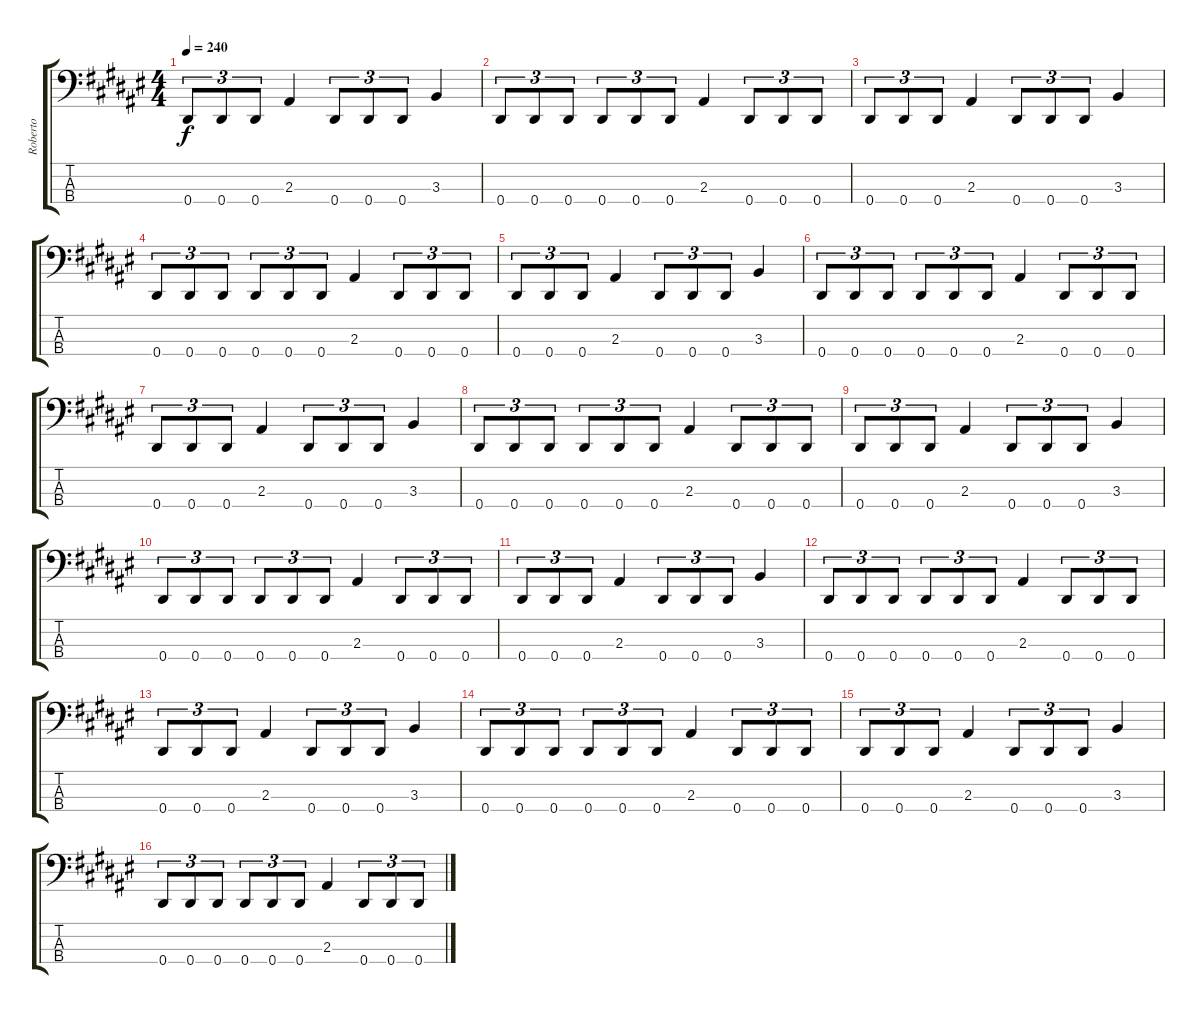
\track ("Roberto" "Roberto") {instrument electricbassfinger}
\staff {score tabs}
\tuning (Gb2 Db2 Ab1 Eb1) {hide}
\ts (4 4)
\tempo 240
\clef f4
\ks f#
0.4.8{tu (3 2) dy f} 0.4.8{tu (3 2)} 0.4.8{tu (3 2)} 2.3.4 0.4.8{tu (3 2)} 0.4.8{tu (3 2)} 0.4.8{tu (3 2)} 3.3.4 |
0.4.8{tu (3 2)} 0.4.8{tu (3 2)} 0.4.8{tu (3 2)} 0.4.8{tu (3 2)} 0.4.8{tu (3 2)} 0.4.8{tu (3 2)} 2.3.4 0.4.8{tu (3 2)} 0.4.8{tu (3 2)} 0.4.8{tu (3 2)} |
0.4.8{tu (3 2)} 0.4.8{tu (3 2)} 0.4.8{tu (3 2)} 2.3.4 0.4.8{tu (3 2)} 0.4.8{tu (3 2)} 0.4.8{tu (3 2)} 3.3.4 |
0.4.8{tu (3 2)} 0.4.8{tu (3 2)} 0.4.8{tu (3 2)} 0.4.8{tu (3 2)} 0.4.8{tu (3 2)} 0.4.8{tu (3 2)} 2.3.4 0.4.8{tu (3 2)} 0.4.8{tu (3 2)} 0.4.8{tu (3 2)} |
0.4.8{tu (3 2)} 0.4.8{tu (3 2)} 0.4.8{tu (3 2)} 2.3.4 0.4.8{tu (3 2)} 0.4.8{tu (3 2)} 0.4.8{tu (3 2)} 3.3.4 |
0.4.8{tu (3 2)} 0.4.8{tu (3 2)} 0.4.8{tu (3 2)} 0.4.8{tu (3 2)} 0.4.8{tu (3 2)} 0.4.8{tu (3 2)} 2.3.4 0.4.8{tu (3 2)} 0.4.8{tu (3 2)} 0.4.8{tu (3 2)} |
0.4.8{tu (3 2)} 0.4.8{tu (3 2)} 0.4.8{tu (3 2)} 2.3.4 0.4.8{tu (3 2)} 0.4.8{tu (3 2)} 0.4.8{tu (3 2)} 3.3.4 |
0.4.8{tu (3 2)} 0.4.8{tu (3 2)} 0.4.8{tu (3 2)} 0.4.8{tu (3 2)} 0.4.8{tu (3 2)} 0.4.8{tu (3 2)} 2.3.4 0.4.8{tu (3 2)} 0.4.8{tu (3 2)} 0.4.8{tu (3 2)} |
0.4.8{tu (3 2)} 0.4.8{tu (3 2)} 0.4.8{tu (3 2)} 2.3.4 0.4.8{tu (3 2)} 0.4.8{tu (3 2)} 0.4.8{tu (3 2)} 3.3.4 |
0.4.8{tu (3 2)} 0.4.8{tu (3 2)} 0.4.8{tu (3 2)} 0.4.8{tu (3 2)} 0.4.8{tu (3 2)} 0.4.8{tu (3 2)} 2.3.4 0.4.8{tu (3 2)} 0.4.8{tu (3 2)} 0.4.8{tu (3 2)} |
0.4.8{tu (3 2)} 0.4.8{tu (3 2)} 0.4.8{tu (3 2)} 2.3.4 0.4.8{tu (3 2)} 0.4.8{tu (3 2)} 0.4.8{tu (3 2)} 3.3.4 |
0.4.8{tu (3 2)} 0.4.8{tu (3 2)} 0.4.8{tu (3 2)} 0.4.8{tu (3 2)} 0.4.8{tu (3 2)} 0.4.8{tu (3 2)} 2.3.4 0.4.8{tu (3 2)} 0.4.8{tu (3 2)} 0.4.8{tu (3 2)} |
0.4.8{tu (3 2)} 0.4.8{tu (3 2)} 0.4.8{tu (3 2)} 2.3.4 0.4.8{tu (3 2)} 0.4.8{tu (3 2)} 0.4.8{tu (3 2)} 3.3.4 |
0.4.8{tu (3 2)} 0.4.8{tu (3 2)} 0.4.8{tu (3 2)} 0.4.8{tu (3 2)} 0.4.8{tu (3 2)} 0.4.8{tu (3 2)} 2.3.4 0.4.8{tu (3 2)} 0.4.8{tu (3 2)} 0.4.8{tu (3 2)} |
0.4.8{tu (3 2)} 0.4.8{tu (3 2)} 0.4.8{tu (3 2)} 2.3.4 0.4.8{tu (3 2)} 0.4.8{tu (3 2)} 0.4.8{tu (3 2)} 3.3.4 |
0.4.8{tu (3 2)} 0.4.8{tu (3 2)} 0.4.8{tu (3 2)} 0.4.8{tu (3 2)} 0.4.8{tu (3 2)} 0.4.8{tu (3 2)} 2.3.4 0.4.8{tu (3 2)} 0.4.8{tu (3 2)} 0.4.8{tu (3 2)}
